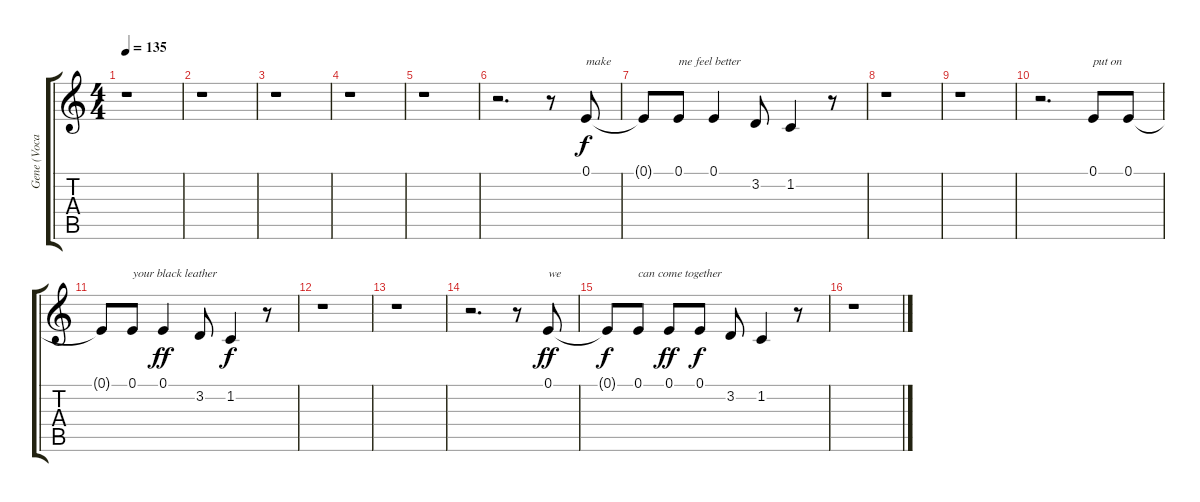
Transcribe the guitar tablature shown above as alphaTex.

\track ("Gene (Vocals)" "Gene (Voca") {instrument lead2sawtooth}
\staff {score tabs}
\tuning (E4 B3 G3 D3 A2 E2) {hide}
\ts (4 4)
\tempo 135
\clef g2
\ks c
r.1{dy f} |
r.1 |
r.1 |
r.1 |
r.1 |
r.2{d} r.8 0.1.8{txt "make"} |
0.1{t}.8 0.1.8{txt "me feel better"} 0.1.4 3.2.8 1.2.4 r.8 |
r.1 |
r.1 |
r.2{d} 0.1.8{txt "put on"} 0.1.8 |
0.1{t}.8 0.1.8{txt "your black leather"} 0.1.4{dy ff} 3.2.8 1.2.4{dy f} r.8 |
r.1 |
r.1 |
r.2{d} r.8 0.1.8{txt "we" dy ff} |
0.1{t}.8{dy f} 0.1.8{txt "can come together"} 0.1.8{dy ff} 0.1.8{dy f} 3.2.8 1.2.4 r.8 |
r.1
